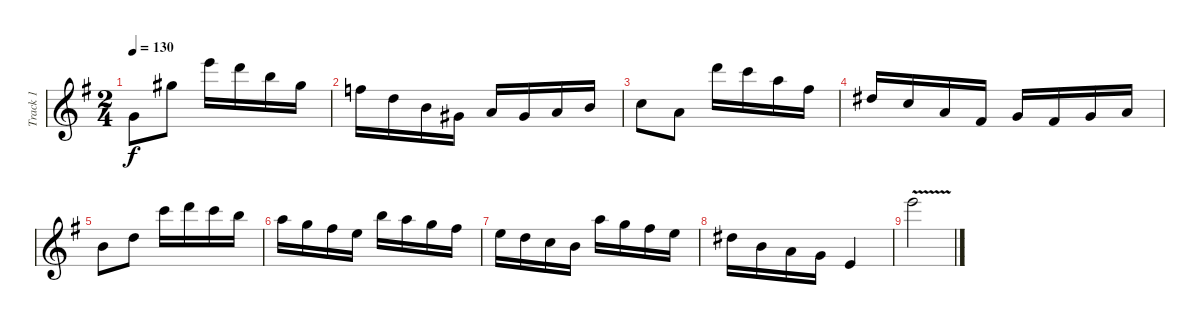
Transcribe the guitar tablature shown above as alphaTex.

\track ("Track 1" "Track 1") {instrument overdrivenguitar}
\staff {score}
\tuning (E4 B3 G3 D3 A2 E2) {hide}
\ts (2 4)
\tempo 130
\clef g2
\ks eminor
5.4.8{dy f} 9.2.8 12.1.16 10.1.16 12.2.16 9.2.16 |
10.3.16 12.4.16 9.4.16 11.5.16 12.5.16 11.5.16 12.5.16 9.4.16 |
10.4.8 7.4.8 10.1.16 8.1.16 10.2.16 7.2.16 |
8.3.16 10.4.16 7.4.16 9.5.16 10.5.16 9.5.16 10.5.16 7.4.16 |
9.4.8 7.3.8 8.1.16 10.1.16 8.1.16 7.1.16 |
10.2.16 8.2.16 7.2.16 9.3.16 7.1.16 10.2.16 8.2.16 7.2.16 |
9.3.16 7.3.16 10.4.16 9.4.16 10.2.16 8.2.16 7.2.16 9.3.16 |
8.3.16 9.4.16 7.4.16 10.5.16 7.5.4 |
12.1{v}.2
